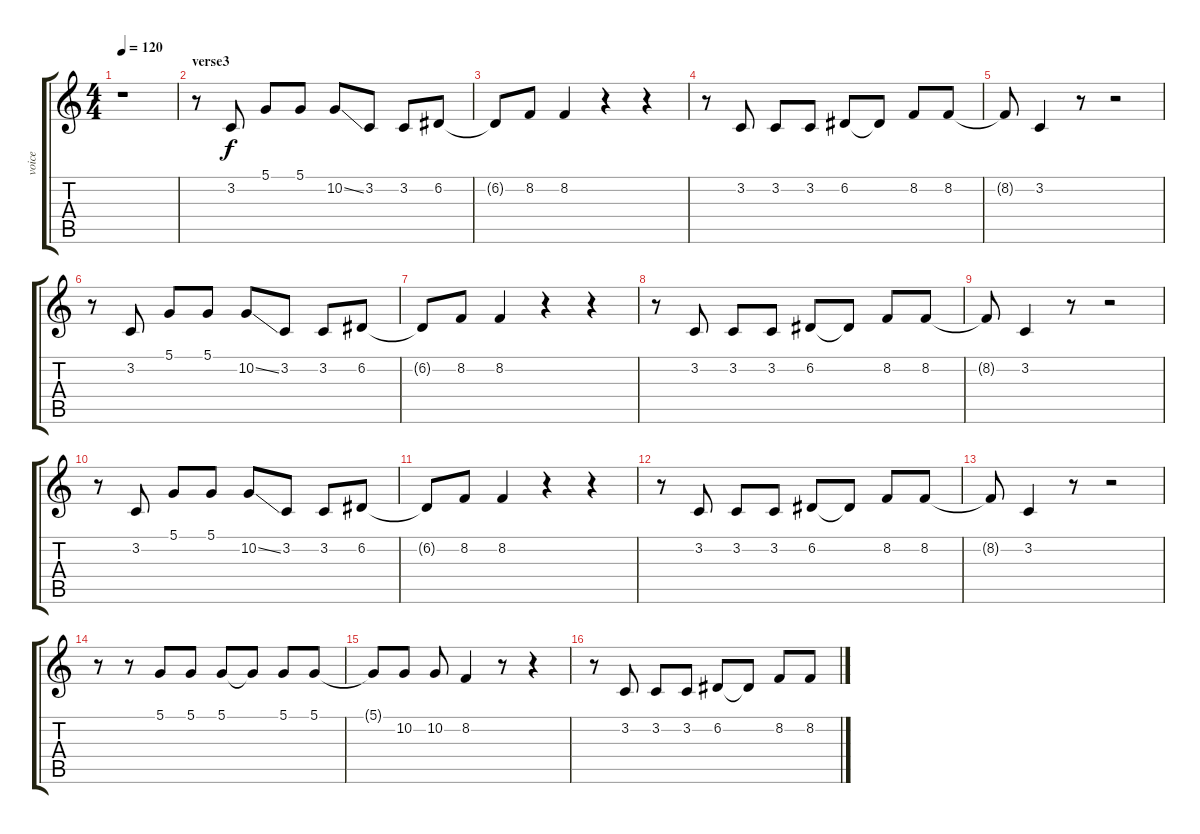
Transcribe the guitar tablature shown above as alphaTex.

\track ("voice" "voice") {instrument altosax}
\staff {score tabs}
\tuning (D4 A3 F3 C3 G2 D2) {hide}
\ts (4 4)
\tempo 120
\clef g2
\ks c
r.1{dy f} |
\section ("" "verse3")
r.8 3.2.8 5.1.8 5.1.8 10.2{ss}.8 3.2.8 3.2.8 6.2.8 |
6.2{t}.8 8.2.8 8.2.4 r.4 r.4 |
r.8 3.2.8 3.2.8 3.2.8 6.2.8 6.2{t}.8 8.2.8 8.2.8 |
8.2{t}.8 3.2.4 r.8 r.2 |
r.8 3.2.8 5.1.8 5.1.8 10.2{ss}.8 3.2.8 3.2.8 6.2.8 |
6.2{t}.8 8.2.8 8.2.4 r.4 r.4 |
r.8 3.2.8 3.2.8 3.2.8 6.2.8 6.2{t}.8 8.2.8 8.2.8 |
8.2{t}.8 3.2.4 r.8 r.2 |
r.8 3.2.8 5.1.8 5.1.8 10.2{ss}.8 3.2.8 3.2.8 6.2.8 |
6.2{t}.8 8.2.8 8.2.4 r.4 r.4 |
r.8 3.2.8 3.2.8 3.2.8 6.2.8 6.2{t}.8 8.2.8 8.2.8 |
8.2{t}.8 3.2.4 r.8 r.2 |
r.8 r.8 5.1.8 5.1.8 5.1.8 5.1{t}.8 5.1.8 5.1.8 |
5.1{t}.8 10.2.8 10.2.8 8.2.4 r.8 r.4 |
r.8 3.2.8 3.2.8 3.2.8 6.2.8 6.2{t}.8 8.2.8 8.2.8
